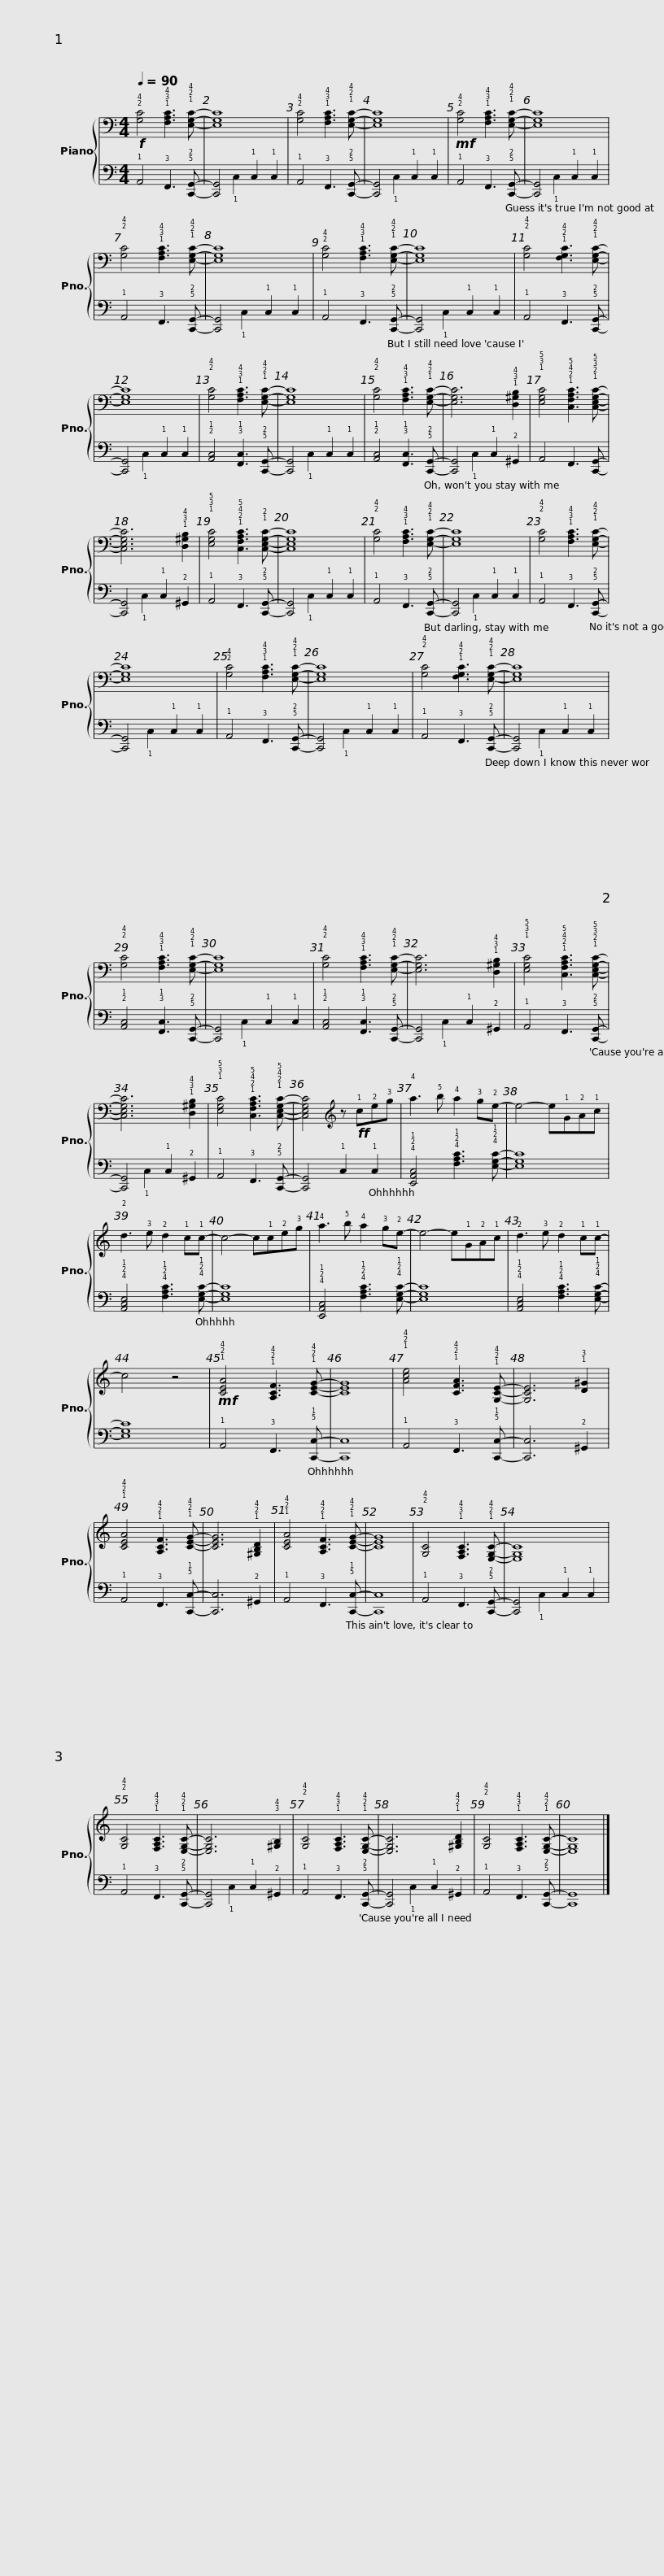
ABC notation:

X:1
%%score { 1 | ( 2 3 ) }
L:1/8
Q:1/4=90
M:4/4
I:linebreak $
K:C
V:1 bass
V:2 bass
V:3 bass
V:1
!f! !2!!4![G,C]4 !1!!3!!4![F,A,C]3 !1!!2!!4![E,G,C]- | [E,G,C]8 | !2!!4![G,C]4 !1!!3!!4![F,A,C]3 !1!!2!!4![E,G,C]- | [E,G,C]8 |!mf! !2!!4![G,C]4 !1!!3!!4![F,A,C]3 !1!!2!!4![E,G,C]- | %5
 [E,G,C]8 |$ !2!!4![G,C]4 !1!!3!!4![F,A,C]3 !1!!2!!4![E,G,C]- | [E,G,C]8 | !2!!4![G,C]4 !1!!3!!4![F,A,C]3 !1!!2!!4![E,G,C]- | [E,G,C]8 | %10
 !2!!4![G,C]4 !1!!2!!4![F,G,C]3 !1!!2!!4![E,G,C]- | [E,G,C]8 |$ !2!!4![G,C]4 !1!!3!!4![F,A,C]3 !1!!2!!4![E,G,C]- | [E,G,C]8 | !2!!4![G,C]4 !1!!3!!4![F,A,C]3 !1!!2!!4![E,G,C]- | %15
 [E,G,C]6 !1!!3!!4![D,^G,B,]2 | !1!!3!!5![E,G,C]4 !1!!2!!4!!5![C,F,A,C]3 !1!!2!!3!!5![C,E,G,C]- | [C,E,G,C]6 !1!!3!!4![D,^G,B,]2 |$ !1!!3!!5![E,G,C]4 !1!!2!!4!!5![C,F,A,C]3 !1!!2![C,E,G,C]- | [C,E,G,C]8 | %20
 !2!!4![G,C]4 !1!!3!!4![F,A,C]3 !1!!2!!4![E,G,C]- | [E,G,C]8 | !2!!4![G,C]4 !1!!3!!4![F,A,C]3 !1!!2!!4![E,G,C]- | [E,G,C]8 |$ !2!!4![G,C]4 !1!!3!!4![F,A,C]3 !1!!2!!4![E,G,C]- | %25
 [E,G,C]8 | !2!!4![G,C]4 !1!!2!!4![F,G,C]3 !1!!2!!4![E,G,C]- | [E,G,C]8 | !2!!4![G,C]4 !1!!3!!4![F,A,C]3 !1!!2!!4![E,G,C]- | [E,G,C]8 |$ %30
 !2!!4![G,C]4 !1!!3!!4![F,A,C]3 !1!!2!!4![E,G,C]- | [E,G,C]6 !1!!3!!4![D,^G,B,]2 | !1!!3!!5![E,G,C]4 !1!!2!!4!!5![C,F,A,C]3 !1!!2!!3!!5![C,E,G,C]- | [C,E,G,C]6 !1!!3!!4![D,^G,B,]2 | !1!!3!!5![E,G,C]4 !1!!2!!4!!5![C,F,A,C]3 !1!!2!!4!!5![C,E,G,C]- | %35
 [C,E,G,C]4[K:treble] z!ff! !1!c!2!e!3!g |$ !4!a3 !5!b !4!a2 !3!g!2!e- | e4- e!1!G!2!A!1!c | !2!d3 !3!e !2!d2 !1!c!1!c- | c4- c!1!c!2!e!3!g | %40
 !4!a3 !5!b !4!a2 !3!g!2!e- | e4- e!1!G!2!A!1!c |$ !2!d3 !3!e !2!d2 !1!c!1!c- | c4 z4 |!mf! !1!!2!!4![CEA]4 !1!!2!!4![A,CF]3 !1!!2!!4![CEG]- | %45
 [CEG]8 | !1!!2!!4![Ace]4 !1!!2!!4![CFA]3 !1!!2!!4![G,CE]- | [G,CE]6 !1!!3![D^G]2 |$ !1!!2!!4![CEA]4 !1!!2!!4![A,CF]3 !1!!2!!4![CEG]- | [CEG]6 !1!!2!!4![^G,B,D]2 | %50
 !1!!2!!4![CEA]4 !1!!2!!4![A,CF]3 !1!!2!!4![CEG]- | [CEG]8 | !2!!4![G,C]4 !1!!3!!4![F,A,C]3 !1!!2!!4![E,G,C]- | [E,G,C]8 |$ !2!!4![G,C]4 !1!!3!!4![F,A,C]3 !1!!2!!4![E,G,C]- | %55
 [E,G,C]6 !3!!4![^G,B,]2 | !2!!4![G,C]4 !1!!3!!4![F,A,C]3 !1!!2!!4![E,G,C]- | [E,G,C]6 !1!!2!!4![^G,B,D]2 | !2!!4![G,C]4 !1!!3!!4![F,A,C]3 !1!!2!!4![E,G,C]- | [E,G,C]8 |] %60
V:2
 !1!A,,4 !3!F,,3 !5!!2![C,,G,,]- | [C,,G,,]4 !1!C,2 !1!C,2 | !1!A,,4 !3!F,,3 !5!!2![C,,G,,]- | [C,,G,,]4 !1!C,2 !1!C,2 | !1!A,,4 !3!F,,3 !5!!2![C,,G,,]- | %5
 [C,,G,,]4 !1!C,2 !1!C,2 |$ !1!A,,4 !3!F,,3 !5!!2![C,,G,,]- | [C,,G,,]4 !1!C,2 !1!C,2 | !1!A,,4 !3!F,,3 !5!!2![C,,G,,]- | [C,,G,,]4 !1!C,2 !1!C,2 | %10
 !1!A,,4 !3!F,,3 !5!!2![C,,G,,]- | [C,,G,,]4 !1!C,2 !1!C,2 |$ !2!!1![A,,C,]4 !3!!1![F,,C,]3 !5!!2![C,,G,,]- | [C,,G,,]4 !1!C,2 !1!C,2 | !2!!1![A,,C,]4 !3!!1![F,,C,]3 !5!!2![C,,G,,]- | %15
 [C,,G,,]4 !1!C,2 !2!^G,,2 | A,,4 F,,3 [C,,G,,]- | [C,,G,,]4 !1!C,2 !2!^G,,2 |$ !1!A,,4 !3!F,,3 !5!!2![C,,G,,]- | [C,,G,,]4 !1!C,2 !1!C,2 | %20
 !1!A,,4 !3!F,,3 !5!!2![C,,G,,]- | [C,,G,,]4 !1!C,2 !1!C,2 | !1!A,,4 !3!F,,3 !5!!2![C,,G,,]- | [C,,G,,]4 !1!C,2 !1!C,2 |$ !1!A,,4 !3!F,,3 !5!!2![C,,G,,]- | %25
 [C,,G,,]4 !1!C,2 !1!C,2 | !1!A,,4 !3!F,,3 !5!!2![C,,G,,]- | [C,,G,,]4 !1!C,2 !1!C,2 | !2!!1![A,,C,]4 !3!!1![F,,C,]3 !5!!2![C,,G,,]- | [C,,G,,]4 !1!C,2 !1!C,2 |$ %30
 !2!!1![A,,C,]4 !3!!1![F,,C,]3 !5!!2![C,,G,,]- | [C,,G,,]4 !1!C,2 !2!^G,,2 | !1!A,,4 !3!F,,3 !5!!2![C,,G,,]- | [C,,G,,]4 !1!C,2 !2!^G,,2 | !1!A,,4 !3!F,,3 !5!!2![C,,G,,]- | %35
 [C,,G,,]4 !1!C,2 !1!C,2 |$ !4!!2!!1![E,,A,,C,]4 !4!!2!!1![F,A,C]3 !4!!2!!1![E,G,C]- | [E,G,C]8 | !4!!2!!1![A,,C,E,]4 !4!!2!!1![F,A,C]3 !4!!2!!1![E,G,C]- | [E,G,C]8 | %40
 !4!!2!!1![E,,A,,C,]4 !4!!2!!1![F,A,C]3 !4!!2!!1![E,G,C]- | [E,G,C]8 |$ !4!!2!!1![A,,C,E,]4 !4!!2!!1![F,A,C]3 !4!!2!!1![E,G,C]- | [E,G,C]8 | !1!A,,4 !3!F,,3 !5!!1![C,,C,]- | %45
 [C,,C,]8 | !1!A,,4 !3!F,,3 !5!!1![C,,C,]- | [C,,C,]6 !2!^G,,2 |$ !1!A,,4 !3!F,,3 !5!!1![C,,C,]- | [C,,C,]6 !2!^G,,2 | %50
 !1!A,,4 !3!F,,3 !5!!1![C,,C,]- | [C,,C,]8 | !1!A,,4 !3!F,,3 !5!!2![C,,G,,]- | [C,,G,,]4 !1!C,2 !1!C,2 |$ !1!A,,4 !3!F,,3 !5!!2![C,,G,,]- | %55
 [C,,G,,]4 !1!C,2 !2!^G,,2 | !1!A,,4 !3!F,,3 !5!!2![C,,G,,]- | [C,,G,,]4 !1!C,2 !2!^G,,2 | !1!A,,4 !3!F,,3 !5!!2![C,,G,,]- | [C,,G,,]8 |] %60
V:3
 x8 | x2 !1!C,2 x4 | x8 | x2 !1!C,2 x4 | x8 | %5
 x2 !1!C,2 x4 |$ x8 | x2 !1!C,2 x4 | x8 | x2 !1!C,2 x4 | %10
 x8 | x2 !1!C,2 x4 |$ x8 | x2 !1!C,2 x4 | x8 | %15
 x2 !1!C,2 x4 | x8 | x2 !1!C,2 x4 |$ x8 | x2 !1!C,2 x4 | %20
 x8 | x2 !1!C,2 x4 | x8 | x2 !1!C,2 x4 |$ x8 | %25
 x2 !1!C,2 x4 | x8 | x2 !1!C,2 x4 | x8 | x2 !1!C,2 x4 |$ %30
 x8 | x2 !1!C,2 x4 | x8 | x2 !1!C,2 x4 | x8 | %35
 x8 |$ x8 | x8 | x8 | x8 | %40
 x8 | x8 |$ x8 | x8 | x8 | %45
 x8 | x8 | x8 |$ x8 | x8 | %50
 x8 | x8 | x8 | x2 !1!C,2 x4 |$ x8 | %55
 x2 !1!C,2 x4 | x8 | x2 !1!C,2 x4 | x8 | x8 |] %60
